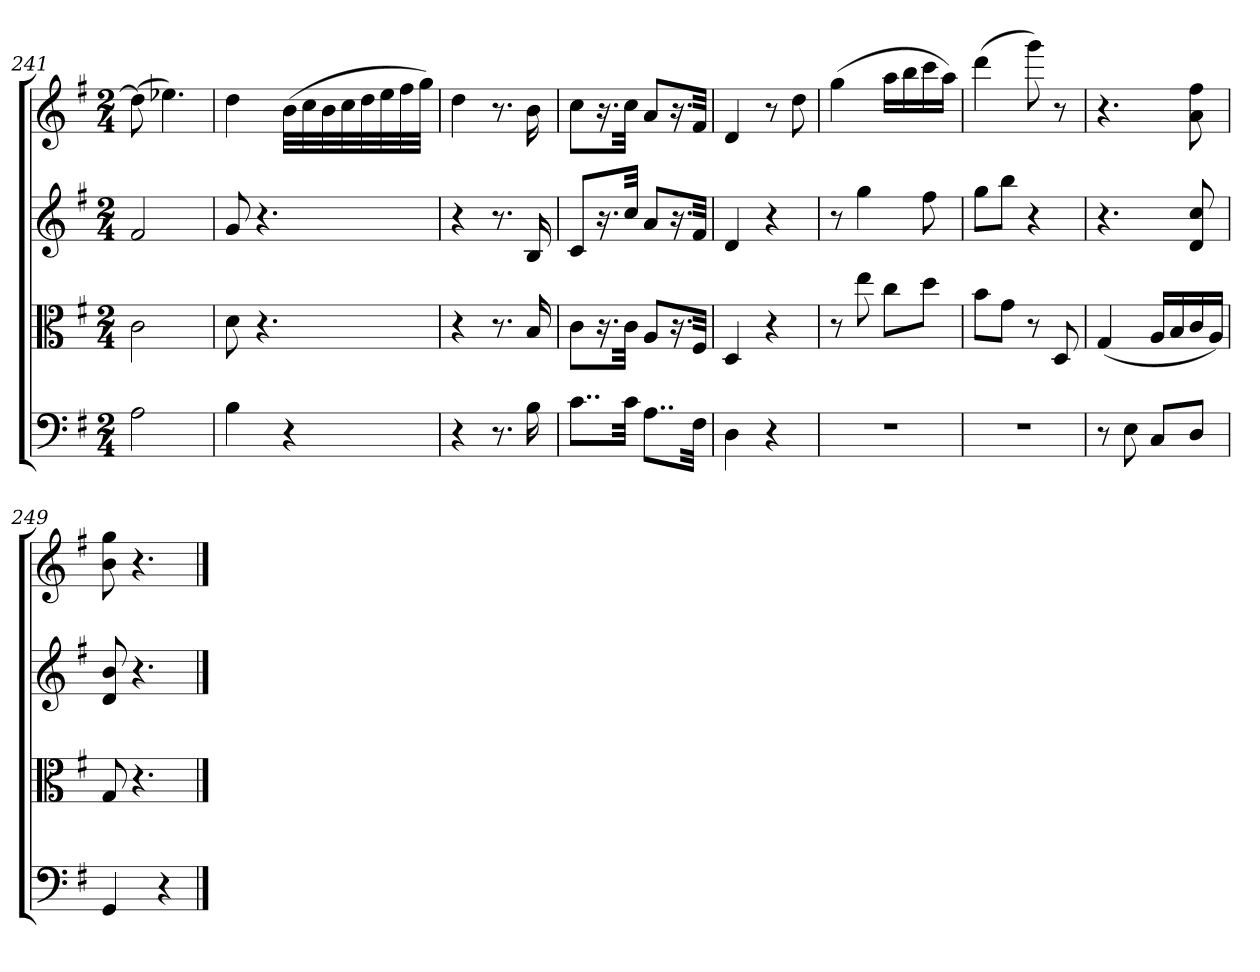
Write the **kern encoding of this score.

**kern	**kern	**kern	**kern
*part4	*part3	*part2	*part1
*staff4	*staff3	*staff2	*staff1
*clefF4	*clefC3	*clefG2	*clefG2
*k[f#]	*k[f#]	*k[f#]	*k[f#]
*M2/4	*M2/4	*M2/4	*M2/4
=241	=241	=241	=241
2A\	2c\	2f#/	(8dd\]
.	.	.	4.ee-X\)
=242	=242	=242	=242
4B\	8d\	8g/	4dd\
.	4.r	4.r	.
4r	.	.	(32b\LLL
.	.	.	32cc\
.	.	.	32b\
.	.	.	32cc\
.	.	.	32dd\
.	.	.	32ee\
.	.	.	32ff#\
.	.	.	32gg\JJJ)
=243	=243	=243	=243
4r	4r	4r	4dd\
8.r	8.r	8.r	8.r
16B\	16B/	16B/	16b\
=244	=244	=244	=244
8..c\L	8c\L	8c/L	8cc\L
.	16.r	16.r	16.r
32c\Jkk	32c\Jkk	32cc/Jkk	32cc\Jkk
8..A\L	8A/L	8a/L	8a/L
.	16.r	16.r	16.r
32F#\Jkk	32F#/Jkk	32f#/Jkk	32f#/Jkk
=245	=245	=245	=245
4D\	4D/	4d/	4d/
4r	4r	4r	8r
.	.	.	8dd\
=246	=246	=246	=246
2r	8r	8r	(4gg\
.	8ee\	4gg\	.
.	8cc\L	.	16aa\LL
.	.	.	16bb\
.	8dd\J	8ff#\	16ccc\
.	.	.	16aa\JJ)
=247	=247	=247	=247
2r	8b\L	8gg\L	(4ddd\
.	8g\J	8bb\J	.
.	8r	4r	8ggg\)
.	8D/	.	8r
=248	=248	=248	=248
8r	(4G/	4.r	4.r
8E\	.	.	.
8C/L	16A/LL	.	.
.	16B/	.	.
8D/J	16c/	8d/ 8cc/	8a\ 8ff#\
.	16A/JJ)	.	.
=249	=249	=249	=249
4GG/	8G/	8d/ 8b/	8b\ 8gg\
.	4.r	4.r	4.r
4r	.	.	.
==	==	==	==
*-	*-	*-	*-
